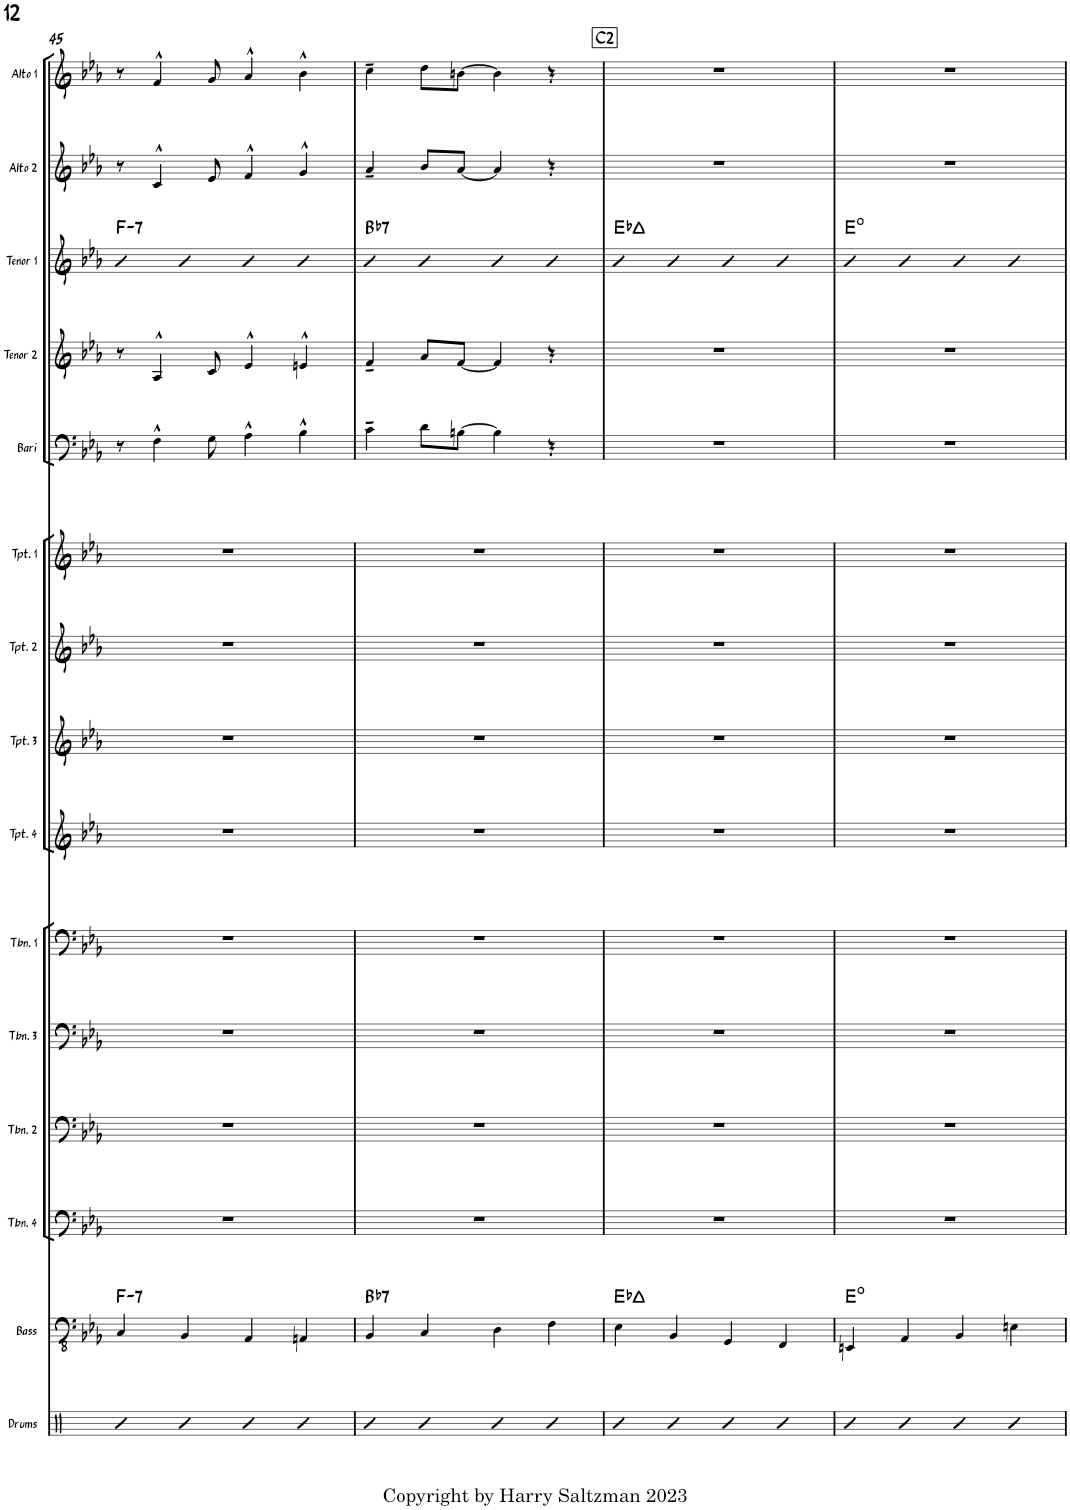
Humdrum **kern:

**kern	**kern	**harte	**kern	**kern	**harte	**kern	**harte	**kern	**kern	**kern	**kern	**kern	**kern	**kern	**kern	**kern	**kern	**kern	**harte	**kern	**kern
*part17	*part16	*part16	*part15	*part15	*part15	*part14	*part14	*part13	*part12	*part11	*part10	*part9	*part8	*part7	*part6	*part5	*part4	*part3	*part3	*part2	*part1
*staff18	*staff17	*	*staff16	*staff15	*	*staff14	*	*staff13	*staff12	*staff11	*staff10	*staff9	*staff8	*staff7	*staff6	*staff5	*staff4	*staff3	*	*staff2	*staff1
*I"Drums	*I"Bass	*	*I"Piano	*	*	*I"Guitar / Keys	*	*I"Trombone 4	*I"Trombone 2	*I"Trombone 3	*I"Trombone 1	*I"Trumpet 4	*I"Trumpet 3	*I"Trumpet 2	*I"Trumpet 1	*I"Bari Sax	*I"Tenor Sax 2	*I"Tenor Sax 1	*	*I"Alto Sax 2	*I"Alto Sax 1
*I'Drums	*I'Bass	*	*I'Pno.	*	*	*I'Git / key	*	*I'Tbn. 4	*I'Tbn. 2	*I'Tbn. 3	*I'Tbn. 1	*I'Tpt. 4	*I'Tpt. 3	*I'Tpt. 2	*I'Tpt. 1	*I'Bari	*I'Tenor 2	*I'Tenor 1	*	*I'Alto 2	*I'Alto 1
!!LO:PB:g=z
*clefX	*clefFv4	*	*clefF4	*clefG2	*	*clefGv2	*	*clefF4	*clefF4	*clefF4	*clefF4	*clefG2	*clefG2	*clefG2	*clefG2	*clefF4	*clefG2	*clefG2	*	*clefG2	*clefG2
*	*	*	*	*	*	*	*	*	*	*	*	*Trd1c2	*Trd1c2	*Trd1c2	*Trd1c2	*Trd12c21	*Trd8c14	*Trd8c14	*	*Trd5c9	*Trd5c9
*k[]	*k[b-e-a-]	*	*k[b-e-a-]	*k[b-e-a-]	*	*k[b-e-a-]	*	*k[b-e-a-]	*k[b-e-a-]	*k[b-e-a-]	*k[b-e-a-]	*k[b-e-a-]	*k[b-e-a-]	*k[b-e-a-]	*k[b-e-a-]	*k[b-e-a-]	*k[b-e-a-]	*k[b-e-a-]	*	*k[b-e-a-]	*k[b-e-a-]
*M4/4	*M4/4	*	*M4/4	*M4/4	*	*M4/4	*	*M4/4	*M4/4	*M4/4	*M4/4	*M4/4	*M4/4	*M4/4	*M4/4	*M4/4	*M4/4	*M4/4	*	*M4/4	*M4/4
=45	=45	=45	=45	=45	=45	=45	=45	=45	=45	=45	=45	=45	=45	=45	=45	=45	=45	=45	=45	=45	=45
!	!	!LO:H:kt=7	!	!	!LO:H:kt=7	!	!LO:H:kt=7	!	!	!	!	!	!	!	!	!	!	!	!LO:H:kt=7	!	!
4R	4CC/	F:min7	4D	4b-	F:min7	4D	F:min7	1r	1r	1r	1r	1r	1r	1r	1r	8r	8r	4D	F:min7	8r	8r
.	.	.	.	.	.	.	.	.	.	.	.	.	.	.	.	4F^^\	4A-^^/	.	.	4c^^/	4f^^/
4R	4BBB-/	.	4D	4b-	.	4D	.	.	.	.	.	.	.	.	.	.	.	4D	.	.	.
.	.	.	.	.	.	.	.	.	.	.	.	.	.	.	.	8G\	8c/	.	.	8e-/	8g/
4R	4AAA-/	.	4D	4b-	.	4D	.	.	.	.	.	.	.	.	.	4A-^^\	4e-^^/	4D	.	4f^^/	4a-^^/
4R	4AAAn/	.	4D	4b-	.	4D	.	.	.	.	.	.	.	.	.	4B-^^\	4en^^/	4D	.	4g^^/	4b-^^\
=46	=46	=46	=46	=46	=46	=46	=46	=46	=46	=46	=46	=46	=46	=46	=46	=46	=46	=46	=46	=46	=46
!	!	!LO:H:kt=7	!	!	!LO:H:kt=7	!	!LO:H:kt=7	!	!	!	!	!	!	!	!	!	!	!	!LO:H:kt=7	!	!
4R	4BBB-/	Bb:7	4D	4b-	Bb:7	4D	Bb:7	1r	1r	1r	1r	1r	1r	1r	1r	4c~\	4f~/	4D	Bb:7	4a-~/	4cc~\
4R	4CC/	.	4D	4b-	.	4D	.	.	.	.	.	.	.	.	.	8d\L	8a-/L	4D	.	8b-/L	8dd\L
.	.	.	.	.	.	.	.	.	.	.	.	.	.	.	.	[8Bn\J	[8f/J	.	.	[8a-/J	[8bn\J
4R	4DD\	.	4D	4b-	.	4D	.	.	.	.	.	.	.	.	.	4B\]	4f/]	4D	.	4a-/]	4b\]
4R	4FF\	.	4D	4b-	.	4D	.	.	.	.	.	.	.	.	.	4r	4r	4D	.	4r	4r
!!LO:REH:place=s1:a:B:rj:fs=14:t=C2
=47	=47	=47	=47	=47	=47	=47	=47	=47	=47	=47	=47	=47	=47	=47	=47	=47	=47	=47	=47	=47	=47
4R	4EE-\	Eb:maj	4D	4b-	Eb:maj	4D	Eb:maj	1r	1r	1r	1r	1r	1r	1r	1r	1r	1r	4D	Eb:maj	1r	1r
4R	4BBB-/	.	4D	4b-	.	4D	.	.	.	.	.	.	.	.	.	.	.	4D	.	.	.
4R	4GGG/	.	4D	4b-	.	4D	.	.	.	.	.	.	.	.	.	.	.	4D	.	.	.
4R	4FFF/	.	4D	4b-	.	4D	.	.	.	.	.	.	.	.	.	.	.	4D	.	.	.
=48	=48	=48	=48	=48	=48	=48	=48	=48	=48	=48	=48	=48	=48	=48	=48	=48	=48	=48	=48	=48	=48
4R	4EEEn/	E:dim	4D	4b-	E:dim	4D	E:dim	1r	1r	1r	1r	1r	1r	1r	1r	1r	1r	4D	E:dim	1r	1r
4R	4AAA-/	.	4D	4b-	.	4D	.	.	.	.	.	.	.	.	.	.	.	4D	.	.	.
4R	4BBB-/	.	4D	4b-	.	4D	.	.	.	.	.	.	.	.	.	.	.	4D	.	.	.
4R	4EEn\	.	4D	4b-	.	4D	.	.	.	.	.	.	.	.	.	.	.	4D	.	.	.
=	=	=	=	=	=	=	=	=	=	=	=	=	=	=	=	=	=	=	=	=	=
*-	*-	*-	*-	*-	*-	*-	*-	*-	*-	*-	*-	*-	*-	*-	*-	*-	*-	*-	*-	*-	*-
